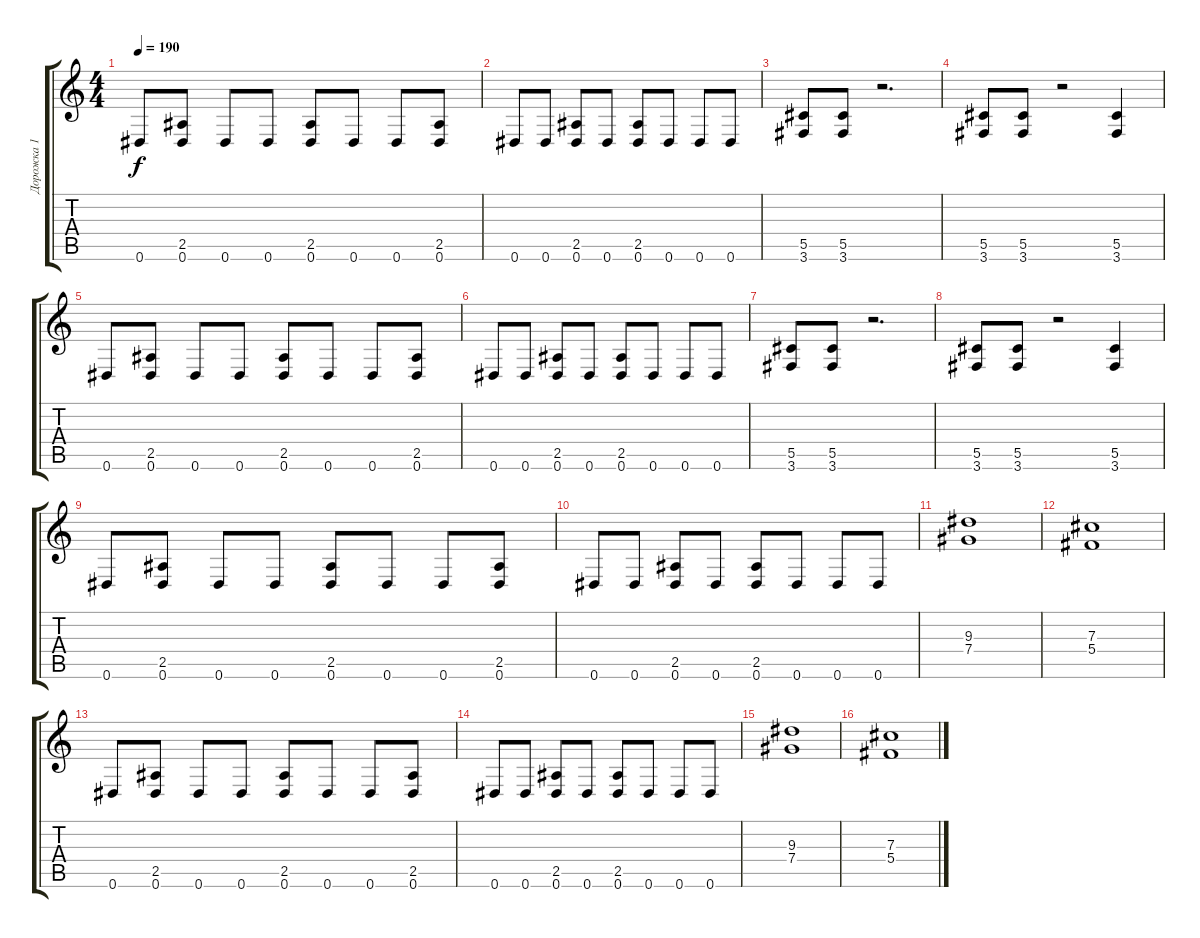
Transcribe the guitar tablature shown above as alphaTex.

\track ("Дорожка 1" "Дорожка 1") {instrument distortionguitar}
\staff {score tabs}
\tuning (Eb4 Bb3 Gb3 Db3 Ab2 Eb2) {hide}
\ts (4 4)
\tempo 190
\clef g2
\ks c
0.6.8{dy f} (2.5 0.6).8 0.6.8 0.6.8 (2.5 0.6).8 0.6.8 0.6.8 (2.5 0.6).8 |
0.6.8 0.6.8 (2.5 0.6).8 0.6.8 (2.5 0.6).8 0.6.8 0.6.8 0.6.8 |
(5.5 3.6).8 (5.5 3.6).8 r.2{d} |
(5.5 3.6).8 (5.5 3.6).8 r.2 (5.5 3.6).4 |
0.6.8 (2.5 0.6).8 0.6.8 0.6.8 (2.5 0.6).8 0.6.8 0.6.8 (2.5 0.6).8 |
0.6.8 0.6.8 (2.5 0.6).8 0.6.8 (2.5 0.6).8 0.6.8 0.6.8 0.6.8 |
(5.5 3.6).8 (5.5 3.6).8 r.2{d} |
(5.5 3.6).8 (5.5 3.6).8 r.2 (5.5 3.6).4 |
0.6.8 (2.5 0.6).8 0.6.8 0.6.8 (2.5 0.6).8 0.6.8 0.6.8 (2.5 0.6).8 |
0.6.8 0.6.8 (2.5 0.6).8 0.6.8 (2.5 0.6).8 0.6.8 0.6.8 0.6.8 |
(9.3 7.4).1 |
(7.3 5.4).1 |
0.6.8 (2.5 0.6).8 0.6.8 0.6.8 (2.5 0.6).8 0.6.8 0.6.8 (2.5 0.6).8 |
0.6.8 0.6.8 (2.5 0.6).8 0.6.8 (2.5 0.6).8 0.6.8 0.6.8 0.6.8 |
(9.3 7.4).1 |
(7.3 5.4).1
